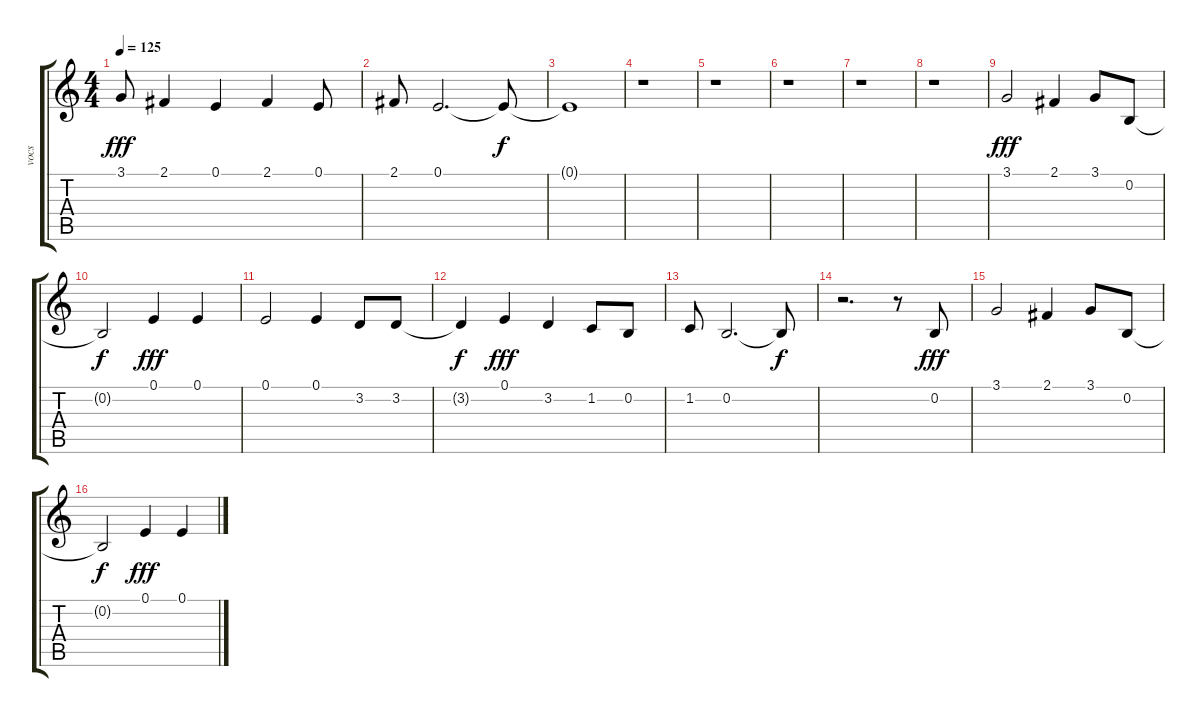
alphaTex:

\track ("vocs" "vocs") {instrument oboe}
\staff {score tabs}
\tuning (E4 B3 G3 D3 A2 E2) {hide}
\ts (4 4)
\tempo 125
\clef g2
\ks c
3.1.8{dy fff} 2.1.4 0.1.4 2.1.4 0.1.8 |
2.1.8 0.1.2{d} 0.1{t}.8{dy f} |
0.1{t}.1 |
r.1 |
r.1 |
r.1 |
r.1 |
r.1 |
3.1.2{dy fff} 2.1.4 3.1.8 0.2.8 |
0.2{t}.2{dy f} 0.1.4{dy fff} 0.1.4 |
0.1.2 0.1.4 3.2.8 3.2.8 |
3.2{t}.4{dy f} 0.1.4{dy fff} 3.2.4 1.2.8 0.2.8 |
1.2.8 0.2.2{d} 0.2{t}.8{dy f} |
r.2{d} r.8 0.2.8{dy fff} |
3.1.2 2.1.4 3.1.8 0.2.8 |
0.2{t}.2{dy f} 0.1.4{dy fff} 0.1.4
